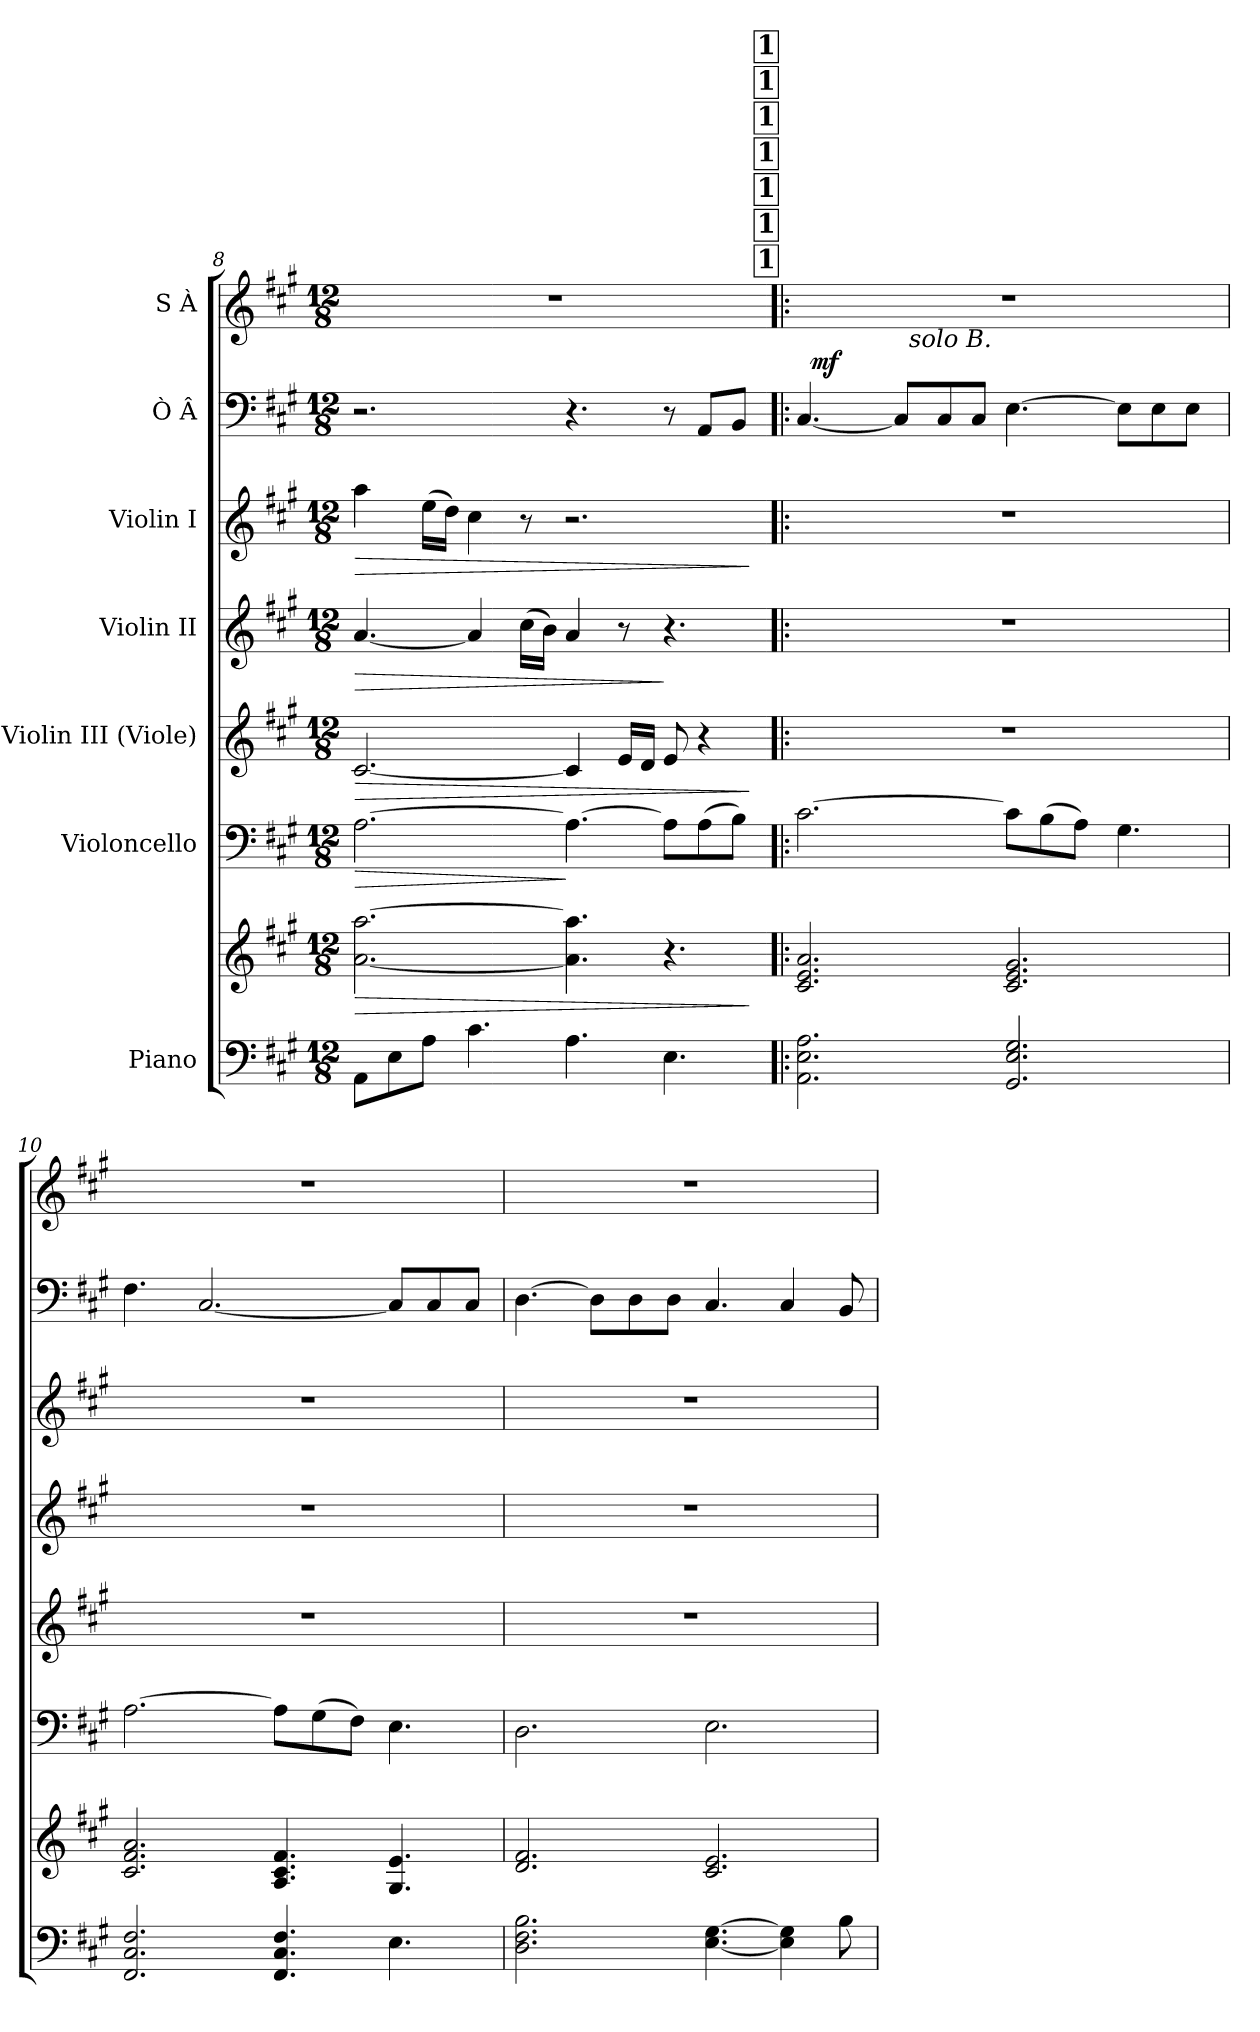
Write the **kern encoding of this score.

**kern	**kern	**dynam	**kern	**dynam	**kern	**dynam	**kern	**dynam	**kern	**dynam	**kern	**dynam	**kern
*part7	*part7	*part7	*part6	*part6	*part5	*part5	*part4	*part4	*part3	*part3	*part2	*part2	*part1
*staff8	*staff7	*staff7/8	*staff6	*staff6	*staff5	*staff5	*staff4	*staff4	*staff3	*staff3	*staff2	*staff2	*staff1
*I"Piano	*	*	*I"Violoncello	*	*I"Violin III (Viole)	*	*I"Violin II	*	*I"Violin I	*	*I"Ò Â	*	*I"S À
*clefF4	*clefG2	*	*clefF4	*	*clefG2	*	*clefG2	*	*clefG2	*	*clefF4	*	*clefG2
*k[f#c#g#]	*k[f#c#g#]	*	*k[f#c#g#]	*	*k[f#c#g#]	*	*k[f#c#g#]	*	*k[f#c#g#]	*	*k[f#c#g#]	*	*k[f#c#g#]
*A:	*A:	*	*A:	*	*A:	*	*A:	*	*A:	*	*A:	*	*A:
*M12/8	*M12/8	*	*M12/8	*	*M12/8	*	*M12/8	*	*M12/8	*	*M12/8	*	*M12/8
=8	=8	=8	=8	=8	=8	=8	=8	=8	=8	=8	=8	=8	=8
!	!	!LO:HP:b	!	!LO:HP:b	!	!LO:HP:b	!	!LO:HP:b	!	!LO:HP:b	!	!	!
8AA\L	[2.a\ [2.aa\	>	[2.A\	>	[2.c#/	>	[4.a/	>	4aa\	>	2.r	.	1.r
8E\	.	.	.	.	.	.	.	.	.	.	.	.	.
8A\J	.	.	.	.	.	.	.	.	(>16ee\LL	.	.	.	.
.	.	.	.	.	.	.	.	.	16dd\JJ)	.	.	.	.
4.c#\	.	.	.	.	.	.	4a/]	.	4cc#\	.	.	.	.
.	.	.	.	.	.	.	(>16cc#\LL	.	8r	.	.	.	.
.	.	.	.	.	.	.	16b\JJ)	.	.	.	.	.	.
4.A\	4.a\] 4.aa\]	.	4.A\_	]	4c#/]	.	4a/	.	2.r	.	4.r	.	.
.	.	.	.	.	(<16e/LL	.	8r	.	.	.	.	.	.
.	.	.	.	.	16d/JJ	.	.	.	.	.	.	.	.
4.E\	4.r	.	8A\L]	.	8e/	.	4.r	]	.	.	8r	.	.
.	.	.	(>8A\	.	4r	.	.	.	.	.	8AA/L	.	.
.	.	.	8B\J)	.	.	.	.	.	.	.	8BB/J	.	.
.	.	]	.	.	.	]	.	.	.	]	.	.	.
!!LO:PB:g=z
!!LO:REH:place=s1:a:t=1
!!LO:REH:place=s2:a:t=1
!!LO:REH:place=s3:a:t=1
!!LO:REH:place=s4:a:t=1
!!LO:REH:place=s5:a:t=1
!!LO:REH:place=s6:a:t=1
!!LO:REH:place=s7:a:t=1
=9!|:	=9!|:	=9!|:	=9!|:	=9!|:	=9!|:	=9!|:	=9!|:	=9!|:	=9!|:	=9!|:	=9!|:	=9!|:	=9!|:
*	*	*	*	*	*	*	*	*	*	*	*^	*	*^
2.AA\ 2.E\ 2.A\	2.c#/ 2.e/ 2.a/	.	[2.c#\	.	1.r	.	1.r	.	1.r	.	[4.C#/	32ryy	.	1.r	4ryy
!	!	!	!	!	!	!	!	!	!	!	!	!	!LO:DY:a	!	!
.	.	.	.	.	.	.	.	.	.	.	.	1ryy	mf	.	.
.	.	.	.	.	.	.	.	.	.	.	.	.	.	.	8ryy
.	.	.	.	.	.	.	.	.	.	.	8C#/L]	.	.	.	32ryy
!	!	!	!	!	!	!	!	!	!	!	!	!	!	!	!LO:TX:b:i:t=solo B.
.	.	.	.	.	.	.	.	.	.	.	.	.	.	.	1ryy
.	.	.	.	.	.	.	.	.	.	.	8C#/	.	.	.	.
.	.	.	.	.	.	.	.	.	.	.	8C#/J	.	.	.	.
2.GG#/ 2.E/ 2.G#/	2.c#/ 2.e/ 2.g#/	.	8c#\L]	.	.	.	.	.	.	.	[4.E\	.	.	.	.
.	.	.	(>8B\	.	.	.	.	.	.	.	.	.	.	.	.
.	.	.	8A\J)	.	.	.	.	.	.	.	.	.	.	.	.
.	.	.	.	.	.	.	.	.	.	.	.	4...ryy	.	.	.
.	.	.	4.G#\	.	.	.	.	.	.	.	8E\L]	.	.	.	.
.	.	.	.	.	.	.	.	.	.	.	8E\	.	.	.	.
.	.	.	.	.	.	.	.	.	.	.	8E\J	.	.	.	.
.	.	.	.	.	.	.	.	.	.	.	.	.	.	.	16.ryy
*	*	*	*	*	*	*	*	*	*	*	*v	*v	*	*	*
*	*	*	*	*	*	*	*	*	*	*	*	*	*v	*v
=10	=10	=10	=10	=10	=10	=10	=10	=10	=10	=10	=10	=10	=10
2.FF#/ 2.C#/ 2.F#/	2.c#/ 2.f#/ 2.a/	.	[2.A\	.	1.r	.	1.r	.	1.r	.	4.F#\	.	1.r
.	.	.	.	.	.	.	.	.	.	.	[2.C#/	.	.
4.FF#/ 4.C#/ 4.F#/	4.A/ 4.c#/ 4.f#/	.	8A\L]	.	.	.	.	.	.	.	.	.	.
.	.	.	(>8G#\	.	.	.	.	.	.	.	.	.	.
.	.	.	8F#\J)	.	.	.	.	.	.	.	.	.	.
4.E\	4.G#/ 4.e/	.	4.E\	.	.	.	.	.	.	.	8C#/L]	.	.
.	.	.	.	.	.	.	.	.	.	.	8C#/	.	.
.	.	.	.	.	.	.	.	.	.	.	8C#/J	.	.
=11	=11	=11	=11	=11	=11	=11	=11	=11	=11	=11	=11	=11	=11
2.D\ 2.F#\ 2.B\	2.d/ 2.f#/	.	2.D\	.	1.r	.	1.r	.	1.r	.	[4.D\	.	1.r
.	.	.	.	.	.	.	.	.	.	.	8D\L]	.	.
.	.	.	.	.	.	.	.	.	.	.	8D\	.	.
.	.	.	.	.	.	.	.	.	.	.	8D\J	.	.
[4.E\ [4.G#\	2.c#/ 2.e/	.	2.E\	.	.	.	.	.	.	.	4.C#/	.	.
4E\] 4G#\]	.	.	.	.	.	.	.	.	.	.	4C#/	.	.
8B\	.	.	.	.	.	.	.	.	.	.	8BB/	.	.
=	=	=	=	=	=	=	=	=	=	=	=	=	=
*-	*-	*-	*-	*-	*-	*-	*-	*-	*-	*-	*-	*-	*-
